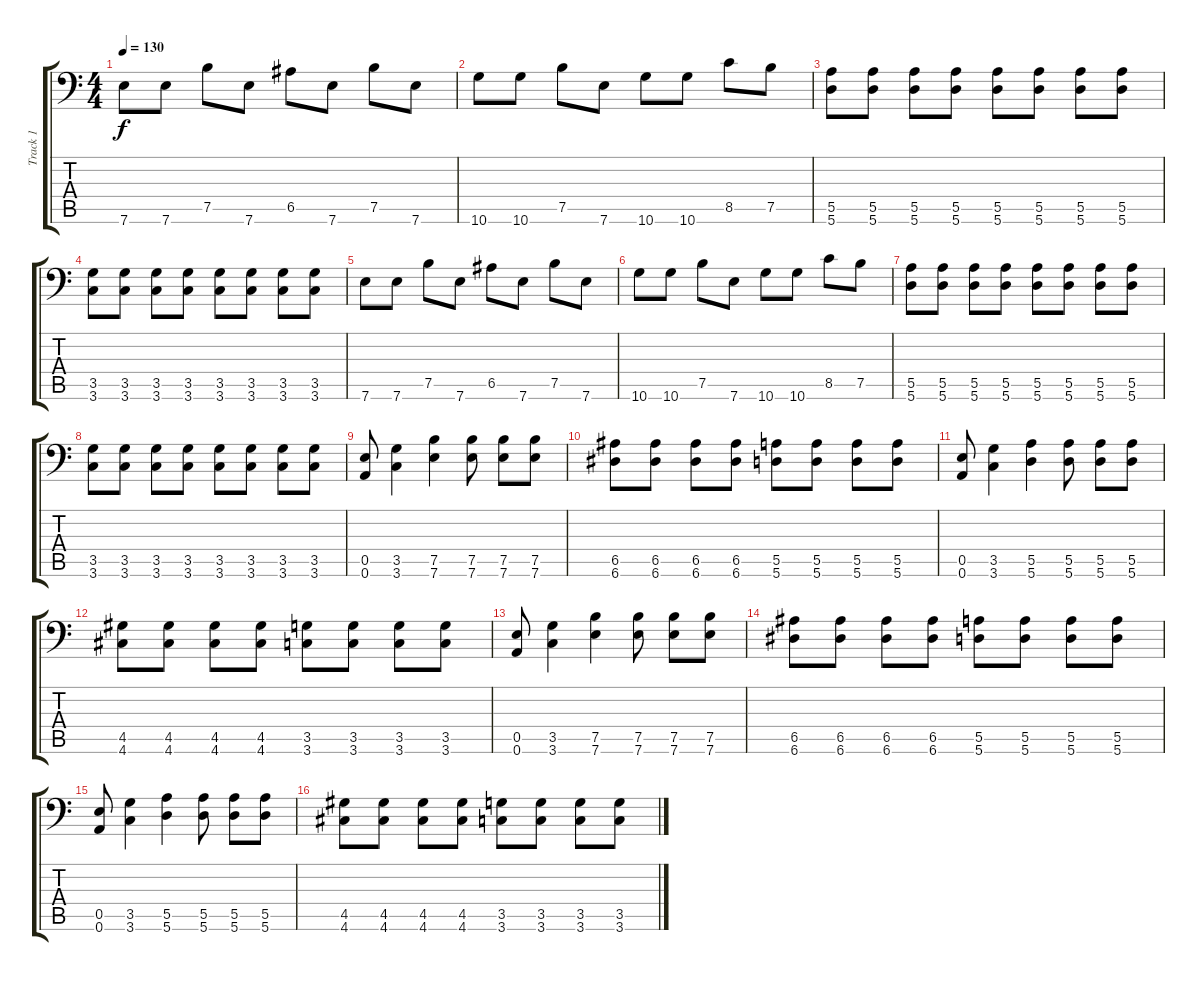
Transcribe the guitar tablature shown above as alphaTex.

\track ("Track 1" "Track 1") {instrument distortionguitar}
\staff {score tabs}
\tuning (B3 Gb3 D3 A2 E2 A1) {hide}
\ts (4 4)
\tempo 130
\clef f4
\ks c
7.6.8{dy f} 7.6.8 7.5.8 7.6.8 6.5.8 7.6.8 7.5.8 7.6.8 |
10.6.8 10.6.8 7.5.8 7.6.8 10.6.8 10.6.8 8.5.8 7.5.8 |
(5.5 5.6).8 (5.5 5.6).8 (5.5 5.6).8 (5.5 5.6).8 (5.5 5.6).8 (5.5 5.6).8 (5.5 5.6).8 (5.5 5.6).8 |
(3.5 3.6).8 (3.5 3.6).8 (3.5 3.6).8 (3.5 3.6).8 (3.5 3.6).8 (3.5 3.6).8 (3.5 3.6).8 (3.5 3.6).8 |
7.6.8 7.6.8 7.5.8 7.6.8 6.5.8 7.6.8 7.5.8 7.6.8 |
10.6.8 10.6.8 7.5.8 7.6.8 10.6.8 10.6.8 8.5.8 7.5.8 |
(5.5 5.6).8 (5.5 5.6).8 (5.5 5.6).8 (5.5 5.6).8 (5.5 5.6).8 (5.5 5.6).8 (5.5 5.6).8 (5.5 5.6).8 |
(3.5 3.6).8 (3.5 3.6).8 (3.5 3.6).8 (3.5 3.6).8 (3.5 3.6).8 (3.5 3.6).8 (3.5 3.6).8 (3.5 3.6).8 |
(0.5 0.6).8 (3.5 3.6).4 (7.5 7.6).4 (7.5 7.6).8 (7.5 7.6).8 (7.5 7.6).8 |
(6.5 6.6).8 (6.5 6.6).8 (6.5 6.6).8 (6.5 6.6).8 (5.5 5.6).8 (5.5 5.6).8 (5.5 5.6).8 (5.5 5.6).8 |
(0.5 0.6).8 (3.5 3.6).4 (5.5 5.6).4 (5.5 5.6).8 (5.5 5.6).8 (5.5 5.6).8 |
(4.5 4.6).8 (4.5 4.6).8 (4.5 4.6).8 (4.5 4.6).8 (3.5 3.6).8 (3.5 3.6).8 (3.5 3.6).8 (3.5 3.6).8 |
(0.5 0.6).8 (3.5 3.6).4 (7.5 7.6).4 (7.5 7.6).8 (7.5 7.6).8 (7.5 7.6).8 |
(6.5 6.6).8 (6.5 6.6).8 (6.5 6.6).8 (6.5 6.6).8 (5.5 5.6).8 (5.5 5.6).8 (5.5 5.6).8 (5.5 5.6).8 |
(0.5 0.6).8 (3.5 3.6).4 (5.5 5.6).4 (5.5 5.6).8 (5.5 5.6).8 (5.5 5.6).8 |
(4.5 4.6).8 (4.5 4.6).8 (4.5 4.6).8 (4.5 4.6).8 (3.5 3.6).8 (3.5 3.6).8 (3.5 3.6).8 (3.5 3.6).8
